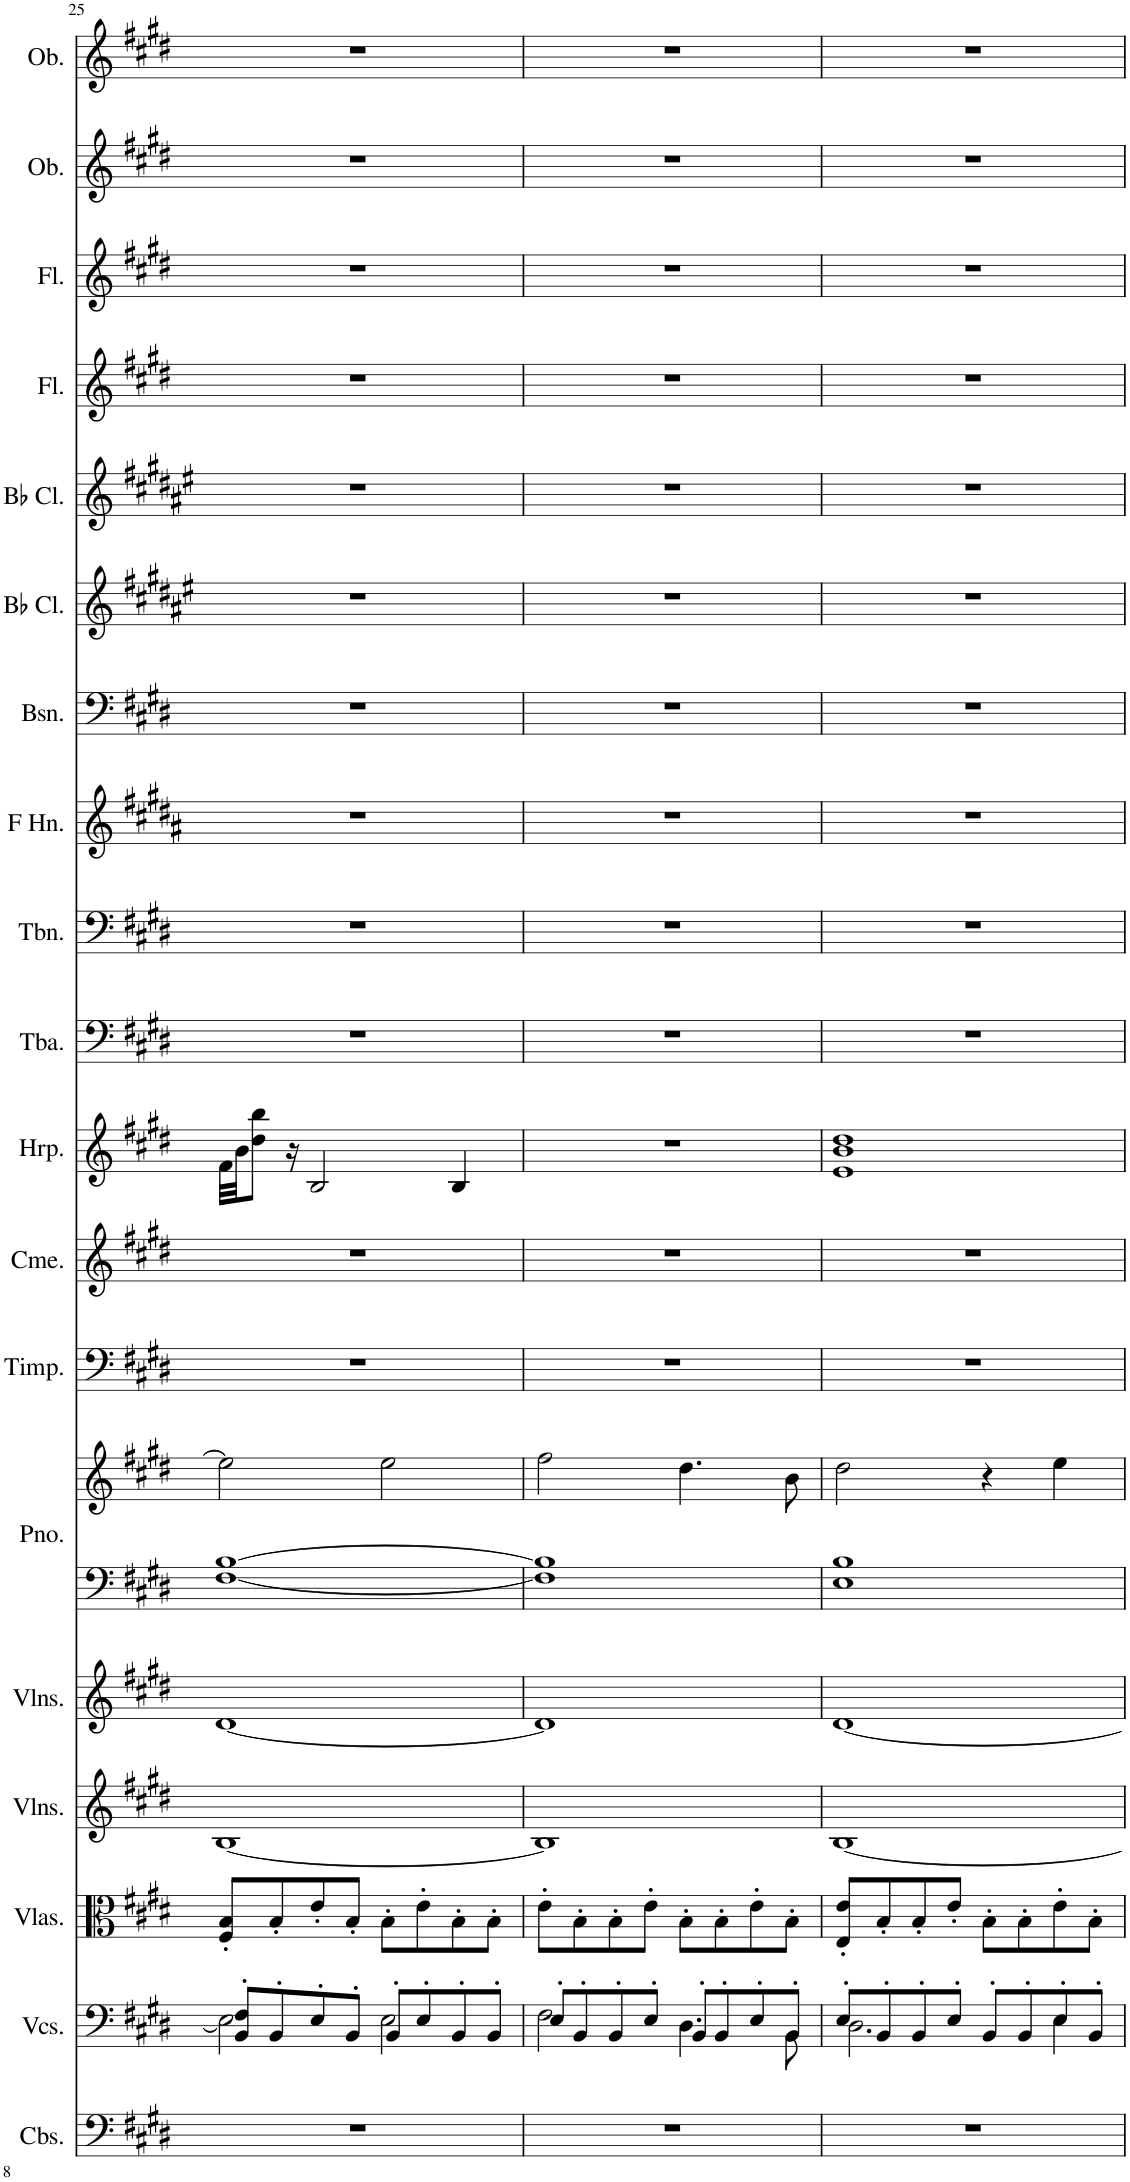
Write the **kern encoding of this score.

**kern	**kern	**kern	**kern	**kern	**kern	**kern	**kern	**kern	**kern	**kern	**kern	**kern	**kern	**kern	**kern	**kern	**kern	**kern	**kern
*part19	*part18	*part17	*part16	*part15	*part14	*part14	*part13	*part12	*part11	*part10	*part9	*part8	*part7	*part6	*part5	*part4	*part3	*part2	*part1
*staff20	*staff19	*staff18	*staff17	*staff16	*staff15	*staff14	*staff13	*staff12	*staff11	*staff10	*staff9	*staff8	*staff7	*staff6	*staff5	*staff4	*staff3	*staff2	*staff1
*I"Contrabasses	*I"Violoncellos	*I"Violas	*I"Violins	*I"Violins	*I"Piano	*	*I"Timpani	*I"Chimes	*I"Harp	*I"Tuba	*I"Trombone	*I"Horn in F	*I"Bassoon	*I"Bb Clarinet	*I"Bb Clarinet	*I"Flute	*I"Flute	*I"Oboe	*I"Oboe
*I'Cbs.	*I'Vcs.	*I'Vlas.	*I'Vlns.	*I'Vlns.	*I'Pno.	*	*I'Timp.	*I'Cme.	*I'Hrp.	*I'Tba.	*I'Tbn.	*	*I'Bsn.	*I'Bb Cl.	*I'Bb Cl.	*I'Fl.	*I'Fl.	*I'Ob.	*I'Ob.
!!LO:PB:g=z
*clefF4	*clefF4	*clefC3	*clefG2	*clefG2	*clefF4	*clefG2	*clefF4	*clefG2	*clefG2	*clefF4	*clefF4	*clefG2	*clefF4	*clefG2	*clefG2	*clefG2	*clefG2	*clefG2	*clefG2
*Trd7c12	*	*	*	*	*	*	*	*	*	*	*	*Trd4c7	*	*Trd1c2	*Trd1c2	*	*	*	*
*k[f#c#g#d#]	*k[f#c#g#d#]	*k[f#c#g#d#]	*k[f#c#g#d#]	*k[f#c#g#d#]	*k[f#c#g#d#]	*k[f#c#g#d#]	*k[f#c#g#d#]	*k[f#c#g#d#]	*k[f#c#g#d#]	*k[f#c#g#d#]	*k[f#c#g#d#]	*k[f#c#g#d#a#]	*k[f#c#g#d#]	*k[f#c#g#d#a#e#]	*k[f#c#g#d#a#e#]	*k[f#c#g#d#]	*k[f#c#g#d#]	*k[f#c#g#d#]	*k[f#c#g#d#]
*M4/4	*M4/4	*M4/4	*M4/4	*M4/4	*M4/4	*M4/4	*M4/4	*M4/4	*M4/4	*M4/4	*M4/4	*M4/4	*M4/4	*M4/4	*M4/4	*M4/4	*M4/4	*M4/4	*M4/4
=25	=25	=25	=25	=25	=25	=25	=25	=25	=25	=25	=25	=25	=25	=25	=25	=25	=25	=25	=25
*	*^	*	*	*	*	*	*	*	*	*	*	*	*	*	*	*	*	*	*
1r	8BB/' 8F#/'L	2E\]	8F#/' 8B/'L	[1B	[1d#	[1F# [1B	2ee\]	1r	1r	32f#\LLL	1r	1r	1r	1r	1r	1r	1r	1r	1r	1r
.	.	.	.	.	.	.	.	.	.	32b\JJ	.	.	.	.	.	.	.	.	.	.
.	.	.	.	.	.	.	.	.	.	8dd#\ 8bb\J	.	.	.	.	.	.	.	.	.	.
.	8BB'/	.	8B'/	.	.	.	.	.	.	.	.	.	.	.	.	.	.	.	.	.
.	.	.	.	.	.	.	.	.	.	16r	.	.	.	.	.	.	.	.	.	.
.	8E'/	.	8e'/	.	.	.	.	.	.	2B/	.	.	.	.	.	.	.	.	.	.
.	8BB'/J	.	8B'/J	.	.	.	.	.	.	.	.	.	.	.	.	.	.	.	.	.
.	8BB'/L	2E\	8B'\L	.	.	.	2ee\	.	.	.	.	.	.	.	.	.	.	.	.	.
.	8E'/	.	8e'\	.	.	.	.	.	.	.	.	.	.	.	.	.	.	.	.	.
.	8BB'/	.	8B'\	.	.	.	.	.	.	4B/	.	.	.	.	.	.	.	.	.	.
.	8BB'/J	.	8B'\J	.	.	.	.	.	.	.	.	.	.	.	.	.	.	.	.	.
=26	=26	=26	=26	=26	=26	=26	=26	=26	=26	=26	=26	=26	=26	=26	=26	=26	=26	=26	=26	=26
1r	8E'/L	2F#\	8e'\L	1B]	1d#]	1F#] 1B]	2ff#\	1r	1r	1r	1r	1r	1r	1r	1r	1r	1r	1r	1r	1r
.	8BB'/	.	8B'\	.	.	.	.	.	.	.	.	.	.	.	.	.	.	.	.	.
.	8BB'/	.	8B'\	.	.	.	.	.	.	.	.	.	.	.	.	.	.	.	.	.
.	8E'/J	.	8e'\J	.	.	.	.	.	.	.	.	.	.	.	.	.	.	.	.	.
.	8BB'/L	4.D#\	8B'\L	.	.	.	4.dd#\	.	.	.	.	.	.	.	.	.	.	.	.	.
.	8BB'/	.	8B'\	.	.	.	.	.	.	.	.	.	.	.	.	.	.	.	.	.
.	8E'/	.	8e'\	.	.	.	.	.	.	.	.	.	.	.	.	.	.	.	.	.
.	8BB'/J	8BB\	8B'\J	.	.	.	8b\	.	.	.	.	.	.	.	.	.	.	.	.	.
=27	=27	=27	=27	=27	=27	=27	=27	=27	=27	=27	=27	=27	=27	=27	=27	=27	=27	=27	=27	=27
1r	8E'/L	2.D#\	8E/' 8e/'L	[1B	[1d#	1E 1B	2dd#\	1r	1r	1e 1b 1dd#	1r	1r	1r	1r	1r	1r	1r	1r	1r	1r
.	8BB'/	.	8B'/	.	.	.	.	.	.	.	.	.	.	.	.	.	.	.	.	.
.	8BB'/	.	8B'/	.	.	.	.	.	.	.	.	.	.	.	.	.	.	.	.	.
.	8E'/J	.	8e'/J	.	.	.	.	.	.	.	.	.	.	.	.	.	.	.	.	.
.	8BB'/L	.	8B'\L	.	.	.	4r	.	.	.	.	.	.	.	.	.	.	.	.	.
.	8BB'/	.	8B'\	.	.	.	.	.	.	.	.	.	.	.	.	.	.	.	.	.
.	8E'/	4E\	8e'\	.	.	.	4ee\	.	.	.	.	.	.	.	.	.	.	.	.	.
.	8BB'/J	.	8B'\J	.	.	.	.	.	.	.	.	.	.	.	.	.	.	.	.	.
*	*v	*v	*	*	*	*	*	*	*	*	*	*	*	*	*	*	*	*	*	*
=	=	=	=	=	=	=	=	=	=	=	=	=	=	=	=	=	=	=	=
*-	*-	*-	*-	*-	*-	*-	*-	*-	*-	*-	*-	*-	*-	*-	*-	*-	*-	*-	*-
